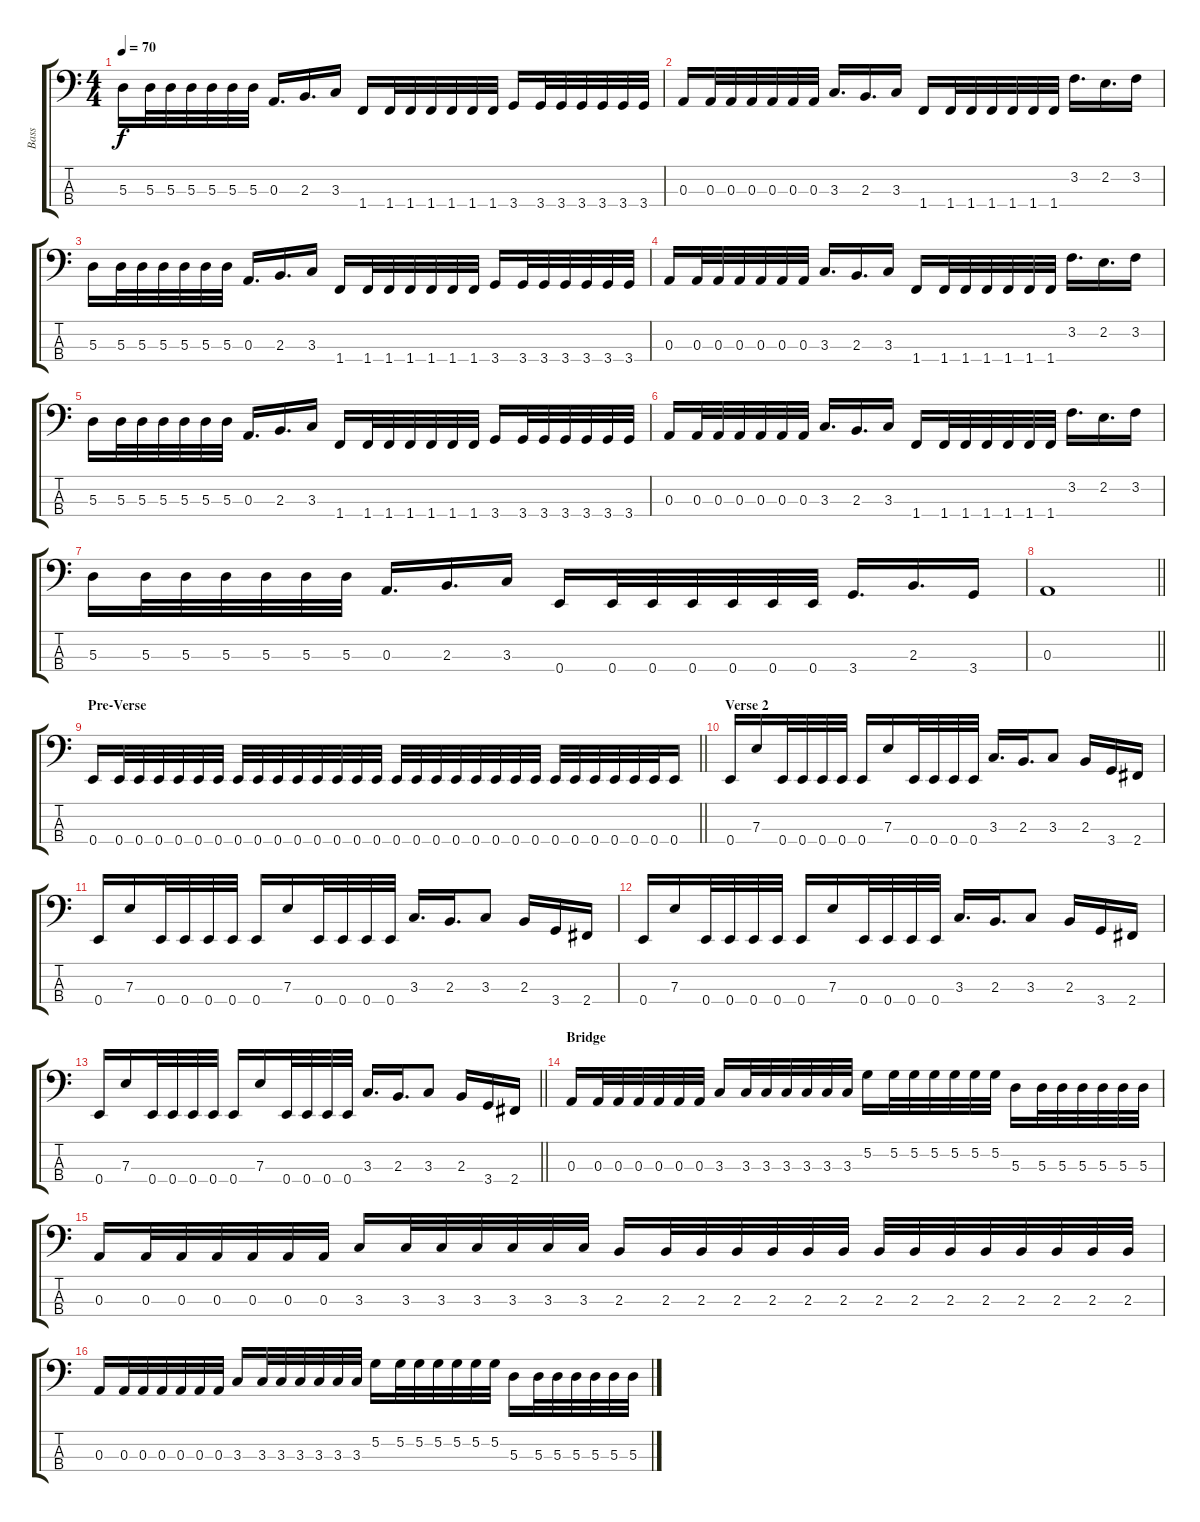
\track ("Bass" "Bass") {instrument electricbassfinger}
\staff {score tabs}
\tuning (G2 D2 A1 E1) {hide}
\ts (4 4)
\tempo 70
\clef f4
\ks c
5.3.16{dy f} 5.3.32 5.3.32 5.3.32 5.3.32 5.3.32 5.3.32 0.3.16{d} 2.3.16{d} 3.3.16 1.4.16 1.4.32 1.4.32 1.4.32 1.4.32 1.4.32 1.4.32 3.4.16 3.4.32 3.4.32 3.4.32 3.4.32 3.4.32 3.4.32 |
0.3.16 0.3.32 0.3.32 0.3.32 0.3.32 0.3.32 0.3.32 3.3.16{d} 2.3.16{d} 3.3.16 1.4.16 1.4.32 1.4.32 1.4.32 1.4.32 1.4.32 1.4.32 3.2.16{d} 2.2.16{d} 3.2.16 |
5.3.16 5.3.32 5.3.32 5.3.32 5.3.32 5.3.32 5.3.32 0.3.16{d} 2.3.16{d} 3.3.16 1.4.16 1.4.32 1.4.32 1.4.32 1.4.32 1.4.32 1.4.32 3.4.16 3.4.32 3.4.32 3.4.32 3.4.32 3.4.32 3.4.32 |
0.3.16 0.3.32 0.3.32 0.3.32 0.3.32 0.3.32 0.3.32 3.3.16{d} 2.3.16{d} 3.3.16 1.4.16 1.4.32 1.4.32 1.4.32 1.4.32 1.4.32 1.4.32 3.2.16{d} 2.2.16{d} 3.2.16 |
5.3.16 5.3.32 5.3.32 5.3.32 5.3.32 5.3.32 5.3.32 0.3.16{d} 2.3.16{d} 3.3.16 1.4.16 1.4.32 1.4.32 1.4.32 1.4.32 1.4.32 1.4.32 3.4.16 3.4.32 3.4.32 3.4.32 3.4.32 3.4.32 3.4.32 |
0.3.16 0.3.32 0.3.32 0.3.32 0.3.32 0.3.32 0.3.32 3.3.16{d} 2.3.16{d} 3.3.16 1.4.16 1.4.32 1.4.32 1.4.32 1.4.32 1.4.32 1.4.32 3.2.16{d} 2.2.16{d} 3.2.16 |
5.3.16 5.3.32 5.3.32 5.3.32 5.3.32 5.3.32 5.3.32 0.3.16{d} 2.3.16{d} 3.3.16 0.4.16 0.4.32 0.4.32 0.4.32 0.4.32 0.4.32 0.4.32 3.4.16{d} 2.3.16{d} 3.4.16 |
\barLineRight lightlight
0.3.1 |
\section ("" "Pre-Verse")
\barLineRight lightlight
0.4.16 0.4.32 0.4.32 0.4.32 0.4.32 0.4.32 0.4.32 0.4.32 0.4.32 0.4.32 0.4.32 0.4.32 0.4.32 0.4.32 0.4.32 0.4.32 0.4.32 0.4.32 0.4.32 0.4.32 0.4.32 0.4.32 0.4.32 0.4.32 0.4.32 0.4.32 0.4.32 0.4.32 0.4.32 0.4.16 |
\section ("" "Verse 2")
0.4.16 7.3.16 0.4.32 0.4.32 0.4.32 0.4.32 0.4.16 7.3.16 0.4.32 0.4.32 0.4.32 0.4.32 3.3.16{d} 2.3.16{d} 3.3.8 2.3.16 3.4.16 2.4.16 |
0.4.16 7.3.16 0.4.32 0.4.32 0.4.32 0.4.32 0.4.16 7.3.16 0.4.32 0.4.32 0.4.32 0.4.32 3.3.16{d} 2.3.16{d} 3.3.8 2.3.16 3.4.16 2.4.16 |
0.4.16 7.3.16 0.4.32 0.4.32 0.4.32 0.4.32 0.4.16 7.3.16 0.4.32 0.4.32 0.4.32 0.4.32 3.3.16{d} 2.3.16{d} 3.3.8 2.3.16 3.4.16 2.4.16 |
\barLineRight lightlight
0.4.16 7.3.16 0.4.32 0.4.32 0.4.32 0.4.32 0.4.16 7.3.16 0.4.32 0.4.32 0.4.32 0.4.32 3.3.16{d} 2.3.16{d} 3.3.8 2.3.16 3.4.16 2.4.16 |
\section ("" "Bridge")
0.3.16 0.3.32 0.3.32 0.3.32 0.3.32 0.3.32 0.3.32 3.3.16 3.3.32 3.3.32 3.3.32 3.3.32 3.3.32 3.3.32 5.2.16 5.2.32 5.2.32 5.2.32 5.2.32 5.2.32 5.2.32 5.3.16 5.3.32 5.3.32 5.3.32 5.3.32 5.3.32 5.3.32 |
0.3.16 0.3.32 0.3.32 0.3.32 0.3.32 0.3.32 0.3.32 3.3.16 3.3.32 3.3.32 3.3.32 3.3.32 3.3.32 3.3.32 2.3.16 2.3.32 2.3.32 2.3.32 2.3.32 2.3.32 2.3.32 2.3.32 2.3.32 2.3.32 2.3.32 2.3.32 2.3.32 2.3.32 2.3.32 |
0.3.16 0.3.32 0.3.32 0.3.32 0.3.32 0.3.32 0.3.32 3.3.16 3.3.32 3.3.32 3.3.32 3.3.32 3.3.32 3.3.32 5.2.16 5.2.32 5.2.32 5.2.32 5.2.32 5.2.32 5.2.32 5.3.16 5.3.32 5.3.32 5.3.32 5.3.32 5.3.32 5.3.32
